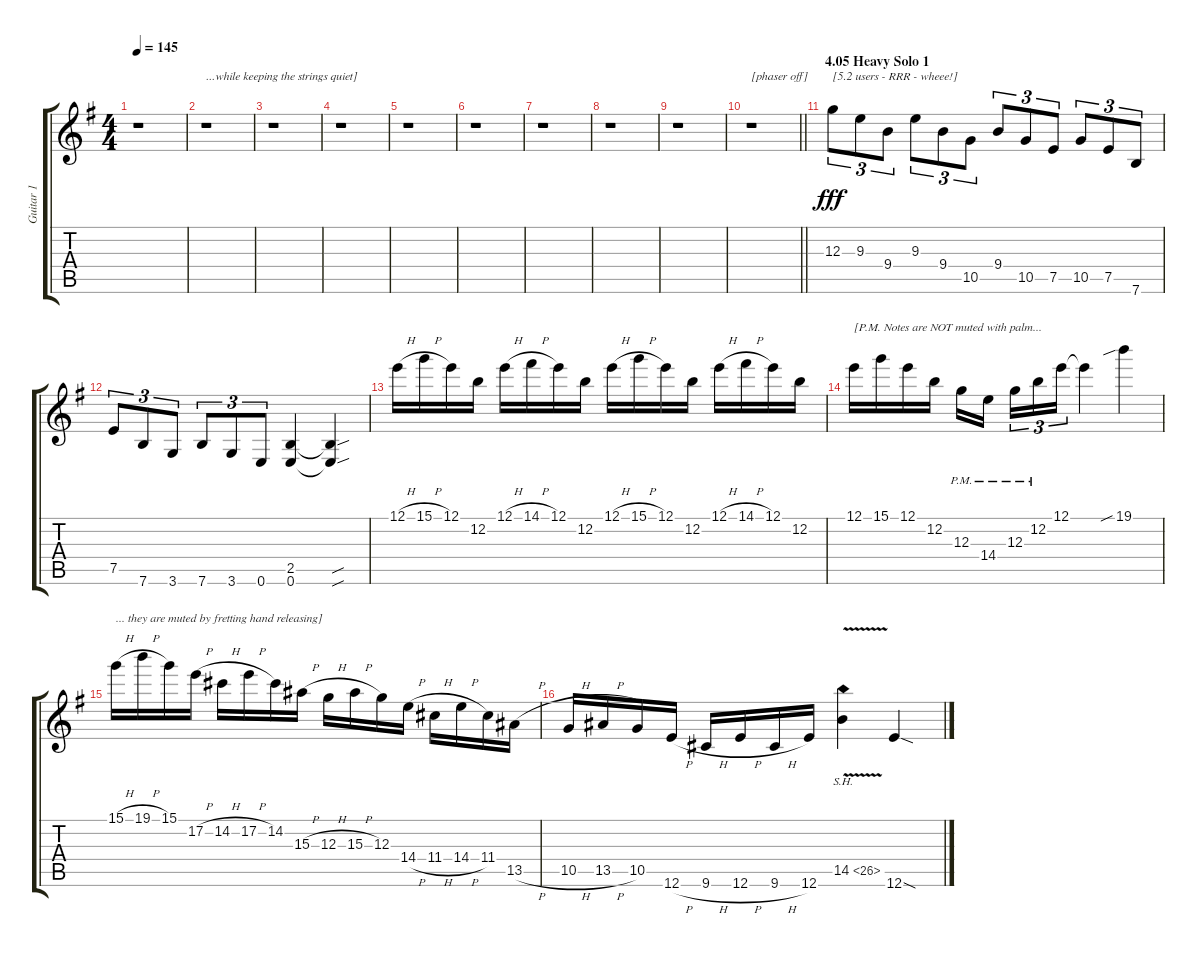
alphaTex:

\track ("Guitar 1" "Guitar 1") {instrument distortionguitar}
\staff {score tabs}
\tuning (E4 B3 G3 D3 A2 E2) {hide}
\ts (4 4)
\tempo 145
\clef g2
\ks eminor
r.1{dy fff} |
r.1{txt "...while keeping the strings quiet]"} |
r.1 |
r.1 |
r.1 |
r.1 |
r.1 |
r.1 |
r.1 |
\barLineRight lightlight
r.1{txt "[phaser off]"} |
\section ("" "4.05 Heavy Solo 1")
12.3.8{tu (3 2) txt "[5.2 users - RRR - wheee!]" volume 16 instrument distortionguitar} 9.3.8{tu (3 2)} 9.4.8{tu (3 2)} 9.3.8{tu (3 2)} 9.4.8{tu (3 2)} 10.5.8{tu (3 2)} 9.4.8{tu (3 2)} 10.5.8{tu (3 2)} 7.5.8{tu (3 2)} 10.5.8{tu (3 2)} 7.5.8{tu (3 2)} 7.6.8{tu (3 2)} |
7.5.8{tu (3 2)} 7.6.8{tu (3 2)} 3.6.8{tu (3 2)} 7.6.8{tu (3 2)} 3.6.8{tu (3 2)} 0.6.8{tu (3 2)} (2.5 0.6).4 (2.5{sou t} 0.6{sou t}).4 |
12.1{h}.16 15.1{h}.16 12.1.16 12.2.16 12.1{h}.16 14.1{h}.16 12.1.16 12.2.16 12.1{h}.16 15.1{h}.16 12.1.16 12.2.16 12.1{h}.16 14.1{h}.16 12.1.16 12.2.16 |
12.1.16{txt "[P.M. Notes are NOT muted with palm..."} 15.1.16 12.1.16 12.2.16 12.3{pm}.16 14.4{pm}.16 12.3{pm}.16{tu (3 2)} 12.2{pm}.16{tu (3 2)} 12.1.16{tu (3 2)} 12.1{t}.4 19.1{sib}.4 |
15.1{h}.16{txt "... they are muted by fretting hand releasing]"} 19.1{h}.16 15.1.16 17.2{h}.16 14.2{h}.16 17.2{h}.16 14.2.16 15.3{h}.16 12.3{h}.16 15.3{h}.16 12.3.16 14.4{h}.16 11.4{h}.16 14.4{h}.16 11.4.16 13.5{h}.16 |
10.5{h}.16 13.5{h}.16 10.5.16 12.6{h}.16 9.6{h}.16 12.6{h}.16 9.6{h}.16 12.6.16 14.5{sh 12 v}.4 12.6{sod}.4
